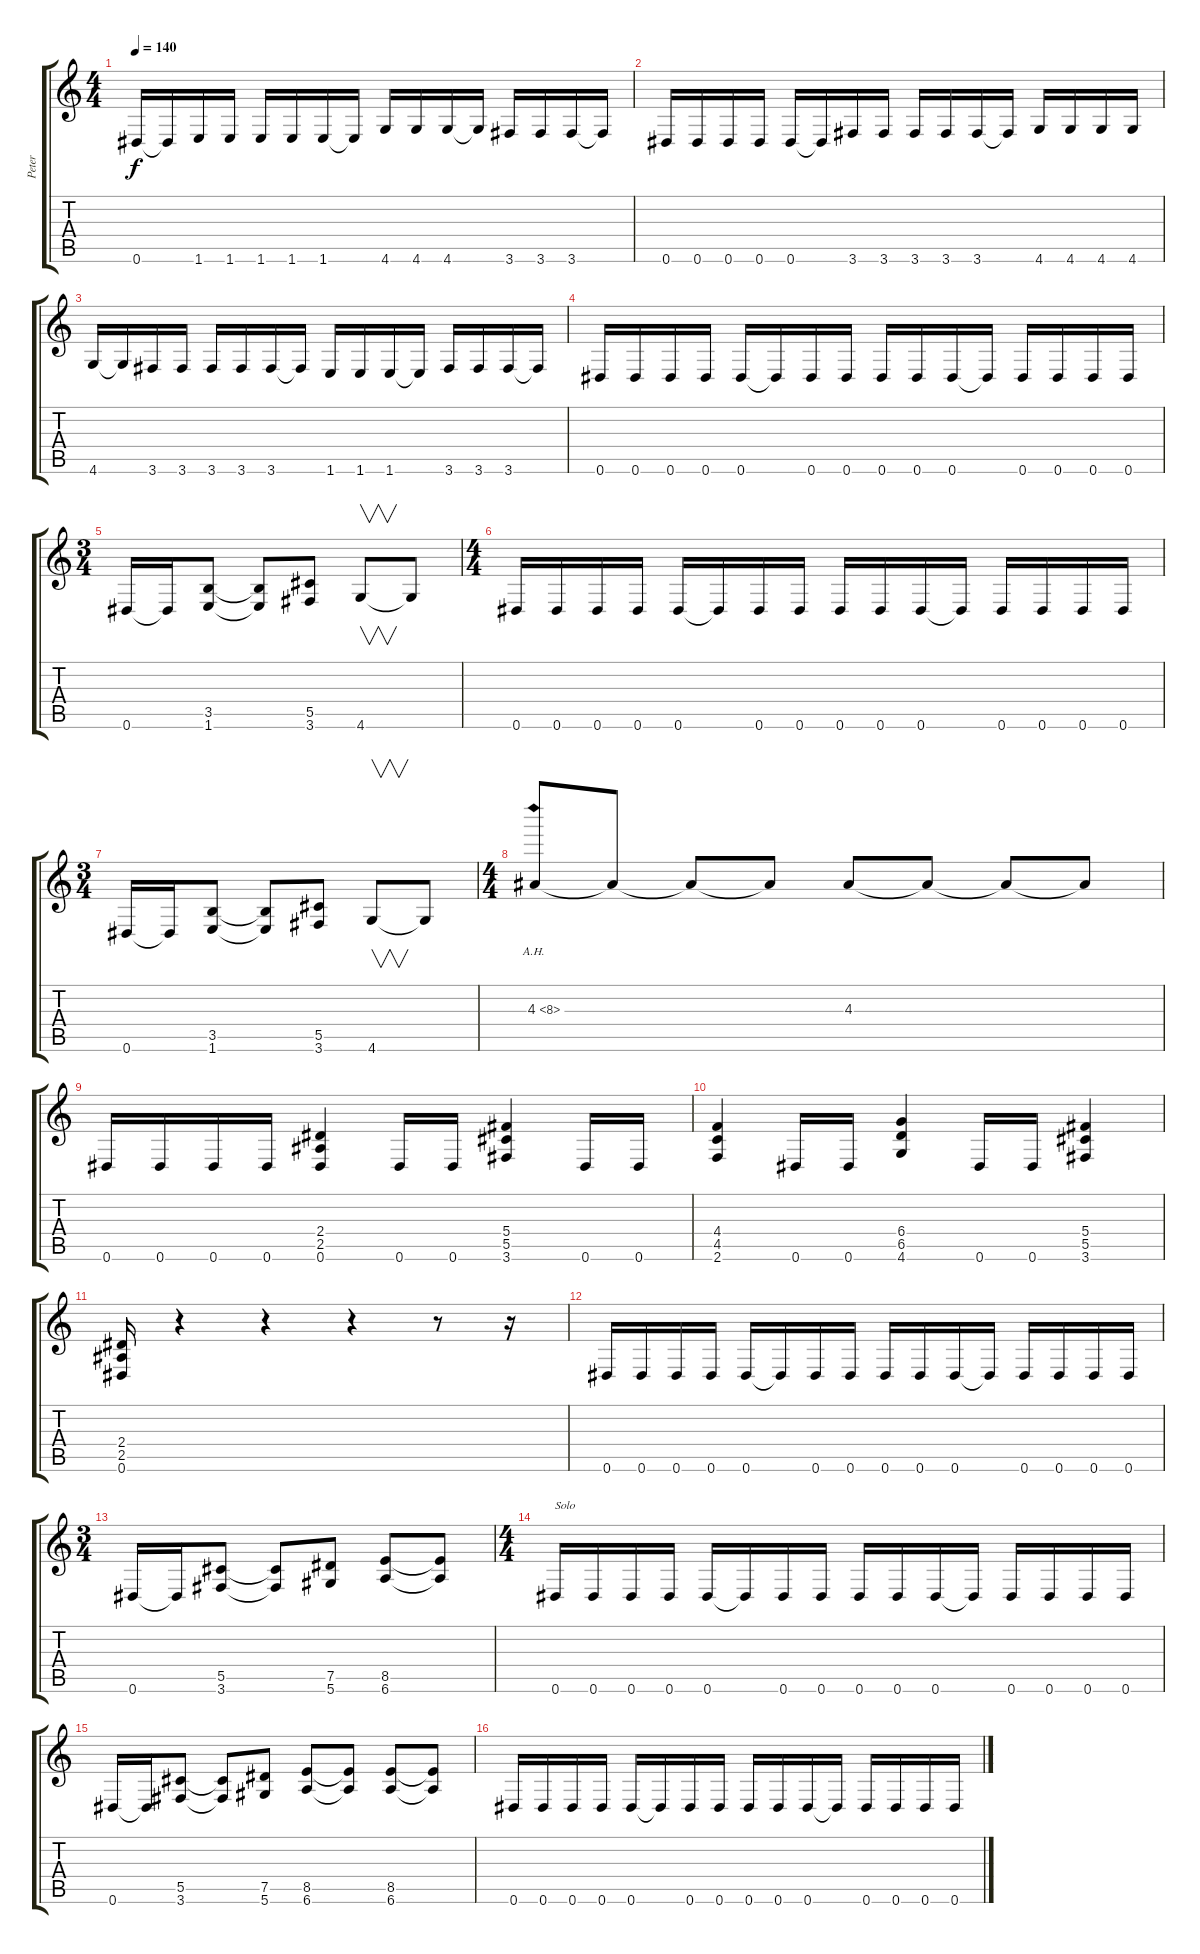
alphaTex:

\track ("Peter" "Peter") {instrument distortionguitar}
\staff {score tabs}
\tuning (Eb4 Bb3 Gb3 Db3 Ab2 Eb2) {hide}
\ts (4 4)
\tempo 140
\clef g2
\ks c
0.6.16{dy f} 0.6{t}.16 1.6.16 1.6.16 1.6.16 1.6.16 1.6.16 1.6{t}.16 4.6.16 4.6.16 4.6.16 4.6{t}.16 3.6.16 3.6.16 3.6.16 3.6{t}.16 |
0.6.16 0.6.16 0.6.16 0.6.16 0.6.16 0.6{t}.16 3.6.16 3.6.16 3.6.16 3.6.16 3.6.16 3.6{t}.16 4.6.16 4.6.16 4.6.16 4.6.16 |
4.6.16 4.6{t}.16 3.6.16 3.6.16 3.6.16 3.6.16 3.6.16 3.6{t}.16 1.6.16 1.6.16 1.6.16 1.6{t}.16 3.6.16 3.6.16 3.6.16 3.6{t}.16 |
0.6.16 0.6.16 0.6.16 0.6.16 0.6.16 0.6{t}.16 0.6.16 0.6.16 0.6.16 0.6.16 0.6.16 0.6{t}.16 0.6.16 0.6.16 0.6.16 0.6.16 |
\ts (3 4)
0.6.16 0.6{t}.16 (3.5 1.6).8 (3.5{t} 1.6{t}).8 (5.5 3.6).8 4.6.8{v} 4.6{t}.8 |
\ts (4 4)
0.6.16 0.6.16 0.6.16 0.6.16 0.6.16 0.6{t}.16 0.6.16 0.6.16 0.6.16 0.6.16 0.6.16 0.6{t}.16 0.6.16 0.6.16 0.6.16 0.6.16 |
\ts (3 4)
0.6.16 0.6{t}.16 (3.5 1.6).8 (3.5{t} 1.6{t}).8 (5.5 3.6).8 4.6.8{v} 4.6{t}.8 |
\ts (4 4)
4.3{ah 4}.8 4.3{t}.8 4.3{t}.8 4.3{t}.8 4.3.8 4.3{t}.8 4.3{t}.8 4.3{t}.8 |
0.6.16 0.6.16 0.6.16 0.6.16 (2.4 2.5 0.6).4 0.6.16 0.6.16 (5.4 5.5 3.6).4 0.6.16 0.6.16 |
(4.4 4.5 2.6).4 0.6.16 0.6.16 (6.4 6.5 4.6).4 0.6.16 0.6.16 (5.4 5.5 3.6).4 |
(2.4 2.5 0.6).16 r.4 r.4 r.4 r.8 r.16 |
0.6.16 0.6.16 0.6.16 0.6.16 0.6.16 0.6{t}.16 0.6.16 0.6.16 0.6.16 0.6.16 0.6.16 0.6{t}.16 0.6.16 0.6.16 0.6.16 0.6.16 |
\ts (3 4)
0.6.16 0.6{t}.16 (5.5 3.6).8 (5.5{t} 3.6{t}).8 (7.5 5.6).8 (8.5 6.6).8 (8.5{t} 6.6{t}).8 |
\ts (4 4)
0.6.16{txt "Solo"} 0.6.16 0.6.16 0.6.16 0.6.16 0.6{t}.16 0.6.16 0.6.16 0.6.16 0.6.16 0.6.16 0.6{t}.16 0.6.16 0.6.16 0.6.16 0.6.16 |
0.6.16 0.6{t}.16 (5.5 3.6).8 (5.5{t} 3.6{t}).8 (7.5 5.6).8 (8.5 6.6).8 (8.5{t} 6.6{t}).8 (8.5 6.6).8 (8.5{t} 6.6{t}).8 |
0.6.16 0.6.16 0.6.16 0.6.16 0.6.16 0.6{t}.16 0.6.16 0.6.16 0.6.16 0.6.16 0.6.16 0.6{t}.16 0.6.16 0.6.16 0.6.16 0.6.16
